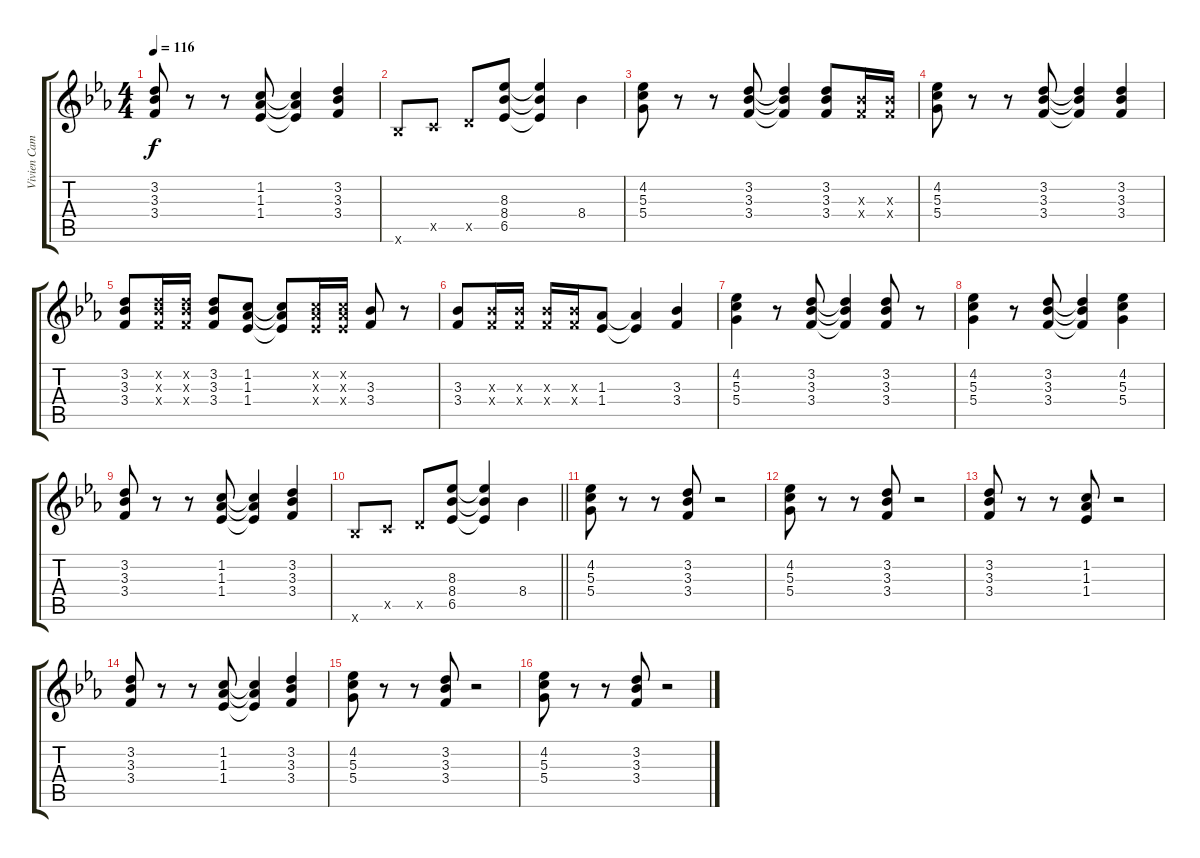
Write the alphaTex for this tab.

\track ("Vivien Campbell II" "Vivien Cam") {instrument distortionguitar}
\staff {score tabs}
\tuning (E4 B3 G3 D3 A2 E2) {hide}
\ts (4 4)
\tempo 116
\clef g2
\ks eb
(3.2 3.3 3.4).8{dy f} r.8 r.8 (1.2 1.3 1.4).8 (1.2{t} 1.3{t} 1.4{t}).4 (3.2 3.3 3.4).4 |
6.6{x}.8 3.5{x}.8 5.5{x}.8 (8.3 8.4 6.5).8 (8.3{t} 8.4{t} 6.5{t}).4 8.4.4 |
(4.2 5.3 5.4).8 r.8 r.8 (3.2 3.3 3.4).8 (3.2{t} 3.3{t} 3.4{t}).4 (3.2 3.3 3.4).8 (3.3{x} 3.4{x}).16 (3.3{x} 3.4{x}).16 |
(4.2 5.3 5.4).8 r.8 r.8 (3.2 3.3 3.4).8 (3.2{t} 3.3{t} 3.4{t}).4 (3.2 3.3 3.4).4 |
(3.2 3.3 3.4).8 (3.2{x} 3.3{x} 3.4{x}).16 (3.2{x} 3.3{x} 3.4{x}).16 (3.2 3.3 3.4).8 (1.2 1.3 1.4).8 (1.2{t} 1.3{t} 1.4{t}).8 (1.2{x} 1.3{x} 1.4{x}).16 (1.2{x} 1.3{x} 1.4{x}).16 (3.3 3.4).8 r.8 |
(3.3 3.4).8 (3.3{x} 3.4{x}).16 (3.3{x} 3.4{x}).16 (3.3{x} 3.4{x}).16 (3.3{x} 3.4{x}).16 (1.3 1.4).8 (1.3{t} 1.4{t}).4 (3.3 3.4).4 |
(4.2 5.3 5.4).4 r.8 (3.2 3.3 3.4).8 (3.2{t} 3.3{t} 3.4{t}).4 (3.2 3.3 3.4).8 r.8 |
(4.2 5.3 5.4).4 r.8 (3.2 3.3 3.4).8 (3.2{t} 3.3{t} 3.4{t}).4 (4.2 5.3 5.4).4 |
(3.2 3.3 3.4).8 r.8 r.8 (1.2 1.3 1.4).8 (1.2{t} 1.3{t} 1.4{t}).4 (3.2 3.3 3.4).4 |
\barLineRight lightlight
6.6{x}.8 3.5{x}.8 5.5{x}.8 (8.3 8.4 6.5).8 (8.3{t} 8.4{t} 6.5{t}).4 8.4.4 |
(4.2 5.3 5.4).8 r.8 r.8 (3.2 3.3 3.4).8 r.2 |
(4.2 5.3 5.4).8 r.8 r.8 (3.2 3.3 3.4).8 r.2 |
(3.2 3.3 3.4).8 r.8 r.8 (1.2 1.3 1.4).8 r.2 |
(3.2 3.3 3.4).8 r.8 r.8 (1.2 1.3 1.4).8 (1.2{t} 1.3{t} 1.4{t}).4 (3.2 3.3 3.4).4 |
(4.2 5.3 5.4).8 r.8 r.8 (3.2 3.3 3.4).8 r.2 |
(4.2 5.3 5.4).8 r.8 r.8 (3.2 3.3 3.4).8 r.2
